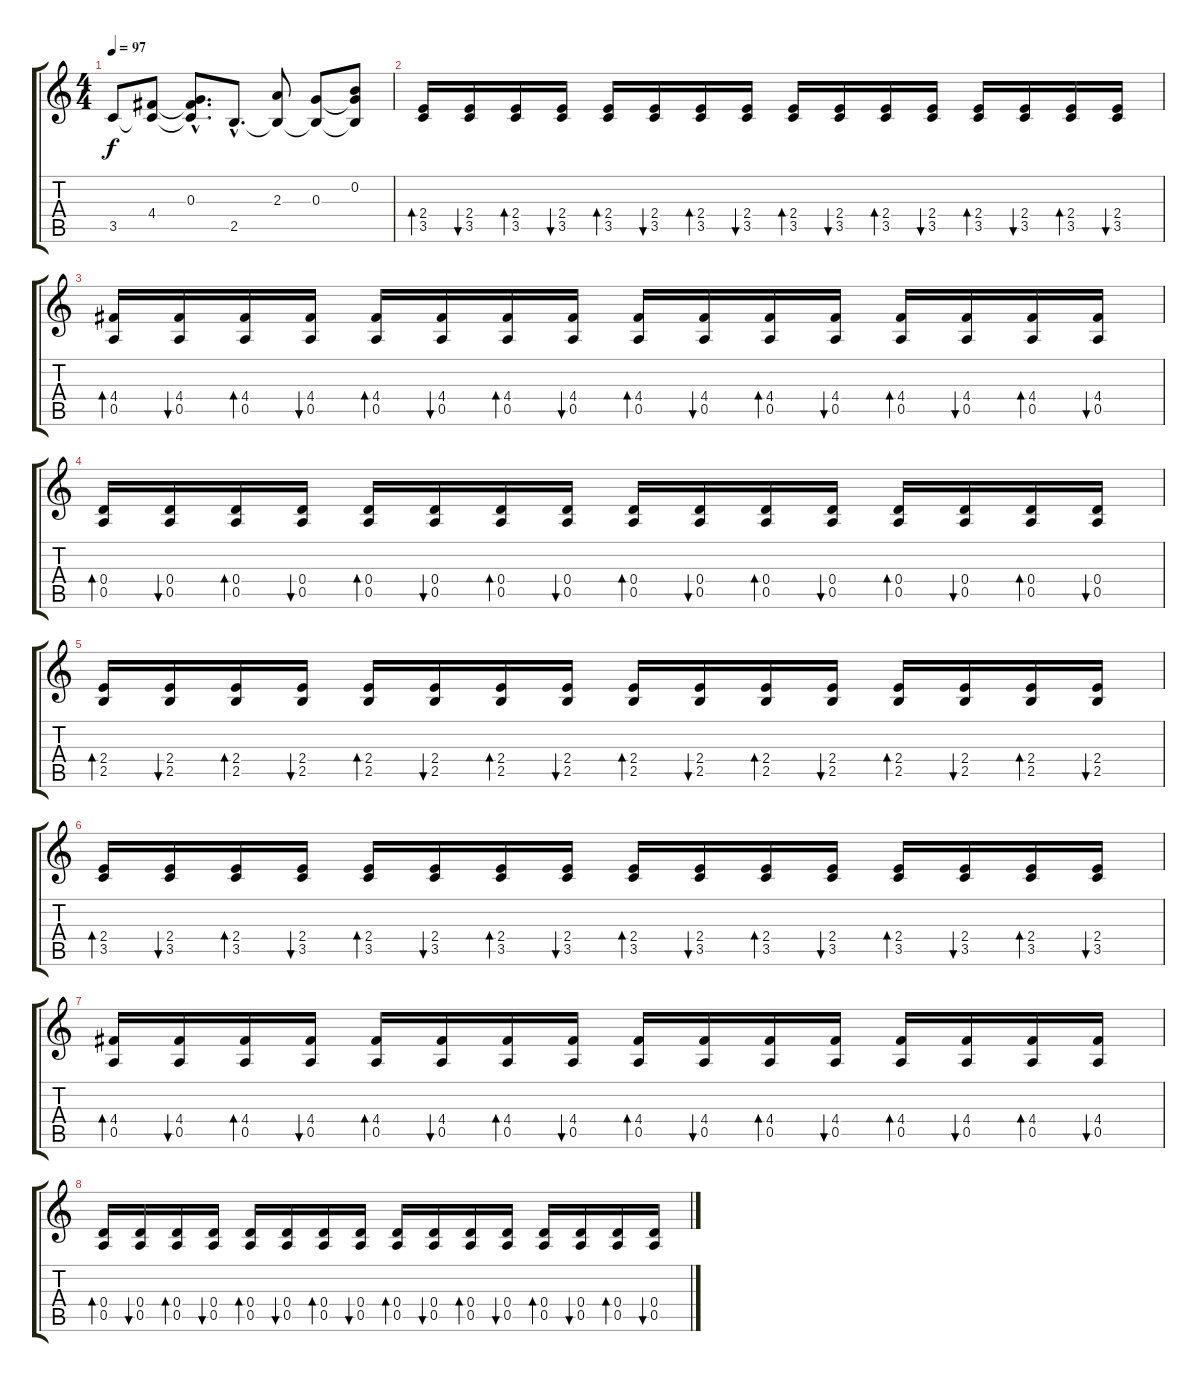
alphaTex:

\track "" {instrument acousticguitarsteel}
\staff {score tabs}
\tuning (E4 B3 G3 D3 A2 E2) {hide}
\ts (4 4)
\tempo 97
\clef g2
\ks c
3.5.8{dy f volume 9} (4.4 3.5{t}).8 (0.3{hac} 4.4{hac t} 3.5{hac t}).8{d} 2.5{hac}.8{d} (2.3 2.5{t}).8 (0.3 2.5{t}).8 (0.2 0.3{t} 2.5{t}).8 |
\section ("" "")
(2.4 3.5).16{bd 30 volume 9} (2.4 3.5).16{bu 30} (2.4 3.5).16{bd 30} (2.4 3.5).16{bu 30} (2.4 3.5).16{bd 30} (2.4 3.5).16{bu 30} (2.4 3.5).16{bd 30} (2.4 3.5).16{bu 30} (2.4 3.5).16{bd 30} (2.4 3.5).16{bu 30} (2.4 3.5).16{bd 30} (2.4 3.5).16{bu 30} (2.4 3.5).16{bd 30} (2.4 3.5).16{bu 30} (2.4 3.5).16{bd 30} (2.4 3.5).16{bu 30} |
(4.4 0.5).16{bd 30} (4.4 0.5).16{bu 30} (4.4 0.5).16{bd 30} (4.4 0.5).16{bu 30} (4.4 0.5).16{bd 30} (4.4 0.5).16{bu 30} (4.4 0.5).16{bd 30} (4.4 0.5).16{bu 30} (4.4 0.5).16{bd 30} (4.4 0.5).16{bu 30} (4.4 0.5).16{bd 30} (4.4 0.5).16{bu 30} (4.4 0.5).16{bd 30} (4.4 0.5).16{bu 30} (4.4 0.5).16{bd 30} (4.4 0.5).16{bu 30} |
(0.4 0.5).16{bd 30} (0.4 0.5).16{bu 30} (0.4 0.5).16{bd 30} (0.4 0.5).16{bu 30} (0.4 0.5).16{bd 30} (0.4 0.5).16{bu 30} (0.4 0.5).16{bd 30} (0.4 0.5).16{bu 30} (0.4 0.5).16{bd 30} (0.4 0.5).16{bu 30} (0.4 0.5).16{bd 30} (0.4 0.5).16{bu 30} (0.4 0.5).16{bd 30} (0.4 0.5).16{bu 30} (0.4 0.5).16{bd 30} (0.4 0.5).16{bu 30} |
(2.4 2.5).16{bd 30} (2.4 2.5).16{bu 30} (2.4 2.5).16{bd 30} (2.4 2.5).16{bu 30} (2.4 2.5).16{bd 30} (2.4 2.5).16{bu 30} (2.4 2.5).16{bd 30} (2.4 2.5).16{bu 30} (2.4 2.5).16{bd 30} (2.4 2.5).16{bu 30} (2.4 2.5).16{bd 30} (2.4 2.5).16{bu 30} (2.4 2.5).16{bd 30} (2.4 2.5).16{bu 30} (2.4 2.5).16{bd 30} (2.4 2.5).16{bu 30} |
\section ("" "")
(2.4 3.5).16{bd 30} (2.4 3.5).16{bu 30} (2.4 3.5).16{bd 30} (2.4 3.5).16{bu 30} (2.4 3.5).16{bd 30} (2.4 3.5).16{bu 30} (2.4 3.5).16{bd 30} (2.4 3.5).16{bu 30} (2.4 3.5).16{bd 30} (2.4 3.5).16{bu 30} (2.4 3.5).16{bd 30} (2.4 3.5).16{bu 30} (2.4 3.5).16{bd 30} (2.4 3.5).16{bu 30} (2.4 3.5).16{bd 30} (2.4 3.5).16{bu 30} |
(4.4 0.5).16{bd 30} (4.4 0.5).16{bu 30} (4.4 0.5).16{bd 30} (4.4 0.5).16{bu 30} (4.4 0.5).16{bd 30} (4.4 0.5).16{bu 30} (4.4 0.5).16{bd 30} (4.4 0.5).16{bu 30} (4.4 0.5).16{bd 30} (4.4 0.5).16{bu 30} (4.4 0.5).16{bd 30} (4.4 0.5).16{bu 30} (4.4 0.5).16{bd 30} (4.4 0.5).16{bu 30} (4.4 0.5).16{bd 30} (4.4 0.5).16{bu 30} |
(0.4 0.5).16{bd 30} (0.4 0.5).16{bu 30} (0.4 0.5).16{bd 30} (0.4 0.5).16{bu 30} (0.4 0.5).16{bd 30} (0.4 0.5).16{bu 30} (0.4 0.5).16{bd 30} (0.4 0.5).16{bu 30} (0.4 0.5).16{bd 30} (0.4 0.5).16{bu 30} (0.4 0.5).16{bd 30} (0.4 0.5).16{bu 30} (0.4 0.5).16{bd 30} (0.4 0.5).16{bu 30} (0.4 0.5).16{bd 30} (0.4 0.5).16{bu 30}
